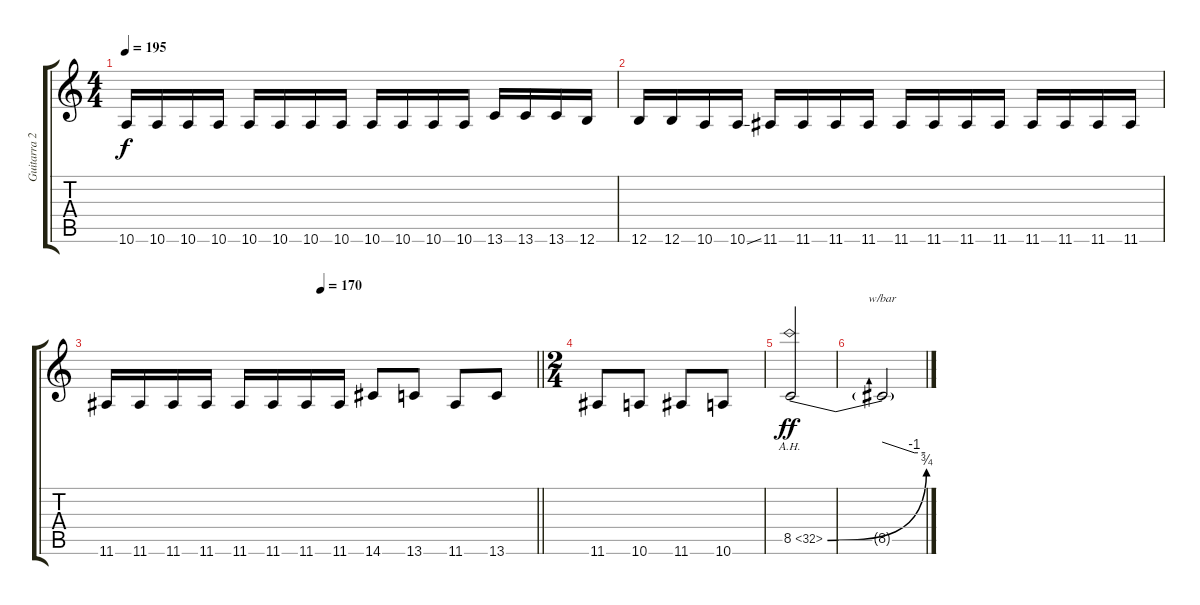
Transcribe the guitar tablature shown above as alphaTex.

\track ("Guitarra 2" "Guitarra 2") {instrument distortionguitar}
\staff {score tabs}
\tuning (B3 Gb3 D3 A2 E2 B1) {hide}
\ts (4 4)
\tempo 195
\clef g2
\ks c
10.6.16{dy f} 10.6.16 10.6.16 10.6.16 10.6.16 10.6.16 10.6.16 10.6.16 10.6.16 10.6.16 10.6.16 10.6.16 13.6.16 13.6.16 13.6.16 12.6.16 |
12.6.16 12.6.16 10.6.16 10.6{ss}.16 11.6.16 11.6.16 11.6.16 11.6.16 11.6.16 11.6.16 11.6.16 11.6.16 11.6.16 11.6.16 11.6.16 11.6.16 |
\tempo (170 0.5)
\barLineRight lightlight
11.6.16 11.6.16 11.6.16 11.6.16 11.6.16 11.6.16 11.6.16 11.6.16 14.6.8 13.6.8 11.6.8 13.6.8 |
\ts (2 4)
11.6.8 10.6.8 11.6.8 10.6.8 |
8.5{be (bend 0 0 60 3) ah 24}.2{dy ff} |
8.5{t}.2{tbe (custom default 0 0 45 -4 60 -4)}
